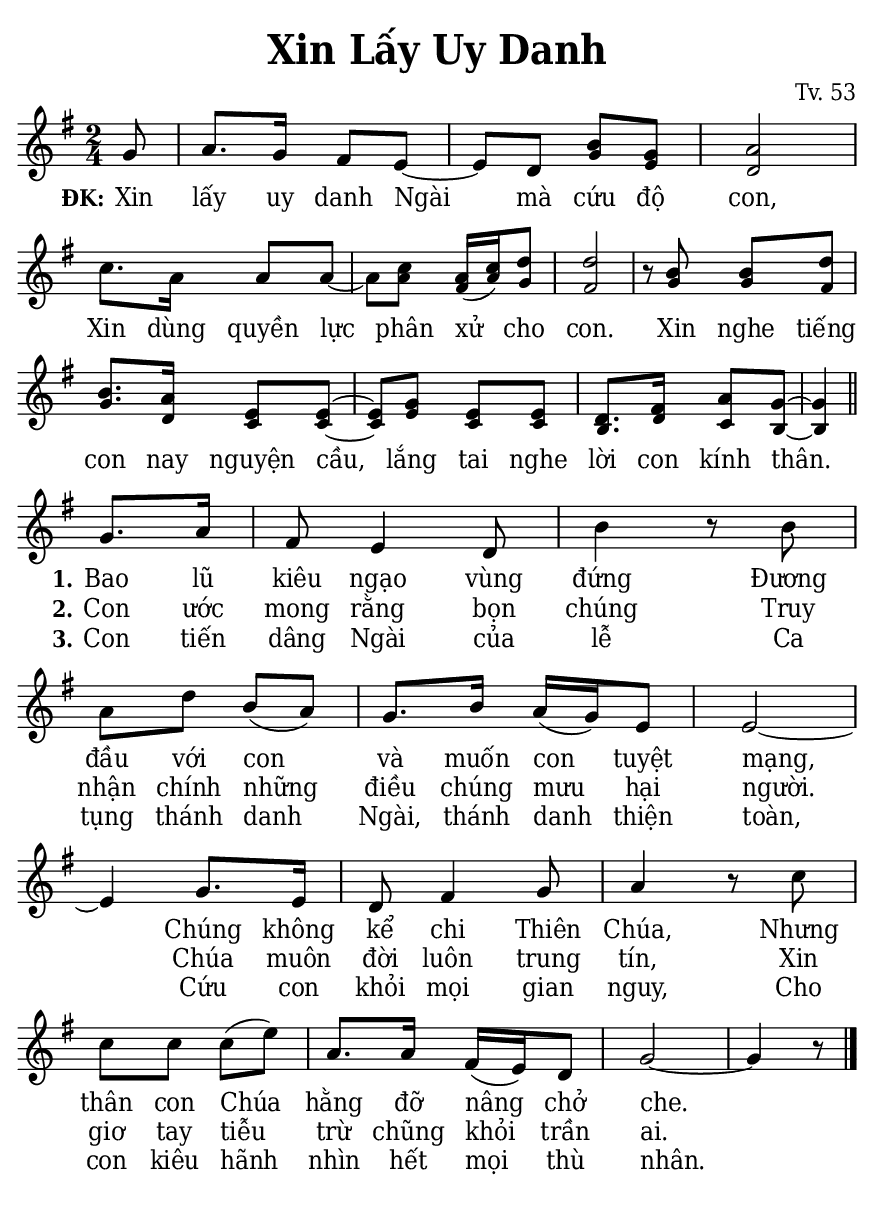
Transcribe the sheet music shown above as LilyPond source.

% Cài đặt chung\
\version "2.22.1"
\include "english.ly"

\header {
  title = \markup { \fontsize #1 "Xin Lấy Uy Danh" }
  composer = "Tv. 53"
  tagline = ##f
}

% Nhạc phiên khúc
nhacPhienKhucSop = \relative c'' {
  \partial 8 g8 |
  a8. g16 fs8 e ~ |
  e d b' g |
  a2 |
  c8. a16 a8 a ~ |
  a c a16 (c) d8 |
  d2 |
  r8 b b d |
  b8. a16 e8 e ~ |
  e g e e |
  d8. fs16 a8 g ~ |
  g4 \bar "||" \break
  
  g8. a16 |
  fs8 e4 d8 |
  b'4 r8 b |
  a d b (a) |
  g8. b16 a (g) e8 |
  e2 ~ |
  e4 g8. e16 |
  d8 fs4 g8 |
  a4 r8 c |
  c c c (e) |
  a,8. a16 fs (e) d8 |
  g2 ~ |
  g4 r8 \bar "|."
}

nhacPhienKhucAlto = \relative c'' {
  g8 |
  a8. g16 fs8 e ~ |
  e d g e |
  d2 |
  c'8. a16 a8 a ~ |
  a a fs16 (a) g8 |
  fs2 |
  r8 g g fs |
  g8. d16 c8 c ~ |
  c e c c |
  b8. d16 c8 b ~ |
  b4
}

% Lời phiên khúc
loiPhienKhucSop = \lyrics {
  \set stanza = "ĐK:"
  Xin lấy uy danh Ngài mà cứu độ con,
  Xin dùng quyền lực phân xử cho con.
  Xin nghe tiếng con nay nguyện cầu,
  lắng tai nghe lời con kính thân.
  <<
    {
      \set stanza = "1."
      Bao lũ kiêu ngạo vùng đứng
      Đương đầu với con và muốn con tuyệt mạng,
      Chúng không kể chi Thiên Chúa,
      Nhưng thân con Chúa hằng đỡ nâng chở che.
    }
    \new Lyrics {
	    \set associatedVoice = "beSop"
	    \set stanza = "2."
	    Con ước mong rằng bọn chúng
	    Truy nhận chính những điều chúng mưu hại người.
	    Chúa muôn đời luôn trung tín,
	    Xin giơ tay tiễu trừ chũng khỏi trần ai.
    }
    \new Lyrics {
	    \set associatedVoice = "beSop"
	    \set stanza = "3."
	    Con tiến dâng Ngài của lễ
	    Ca tụng thánh danh Ngài,
	    thánh danh thiện toàn,
	    Cứu con khỏi mọi gian nguy,
	    Cho con kiêu hãnh nhìn hết mọi thù nhân.
    }
  >>
}

% Dàn trang
\paper {
  #(set-paper-size "a5")
  top-margin = 3\mm
  bottom-margin = 3\mm
  left-margin = 3\mm
  right-margin = 3\mm
  indent = #0
  #(define fonts
	 (make-pango-font-tree "Deja Vu Serif Condensed"
	 		       "Deja Vu Serif Condensed"
			       "Deja Vu Serif Condensed"
			       (/ 20 20)))
  print-page-number = ##f
  system-system-spacing = #'((basic-distance . 0.1) (padding . 2))
}

TongNhip = {
  \key g \major \time 2/4
  \set Timing.beamExceptions = #'()
  \set Timing.baseMoment = #(ly:make-moment 1/4)
}

% Đổi kích thước nốt cho bè phụ
notBePhu =
#(define-music-function (font-size music) (number? ly:music?)
   (for-some-music
     (lambda (m)
       (if (music-is-of-type? m 'rhythmic-event)
           (begin
             (set! (ly:music-property m 'tweaks)
                   (cons `(font-size . ,font-size)
                         (ly:music-property m 'tweaks)))
             #t)
           #f))
     music)
   music)

\score {
  \new ChoirStaff <<
    \new Staff \with {
        \consists "Merge_rests_engraver"
        printPartCombineTexts = ##f
      }
      <<
      \new Voice \TongNhip \partCombine 
        \nhacPhienKhucSop
        \notBePhu -1 { \nhacPhienKhucAlto }
      \new NullVoice = beSop \nhacPhienKhucSop
      \new Lyrics \lyricsto beSop \loiPhienKhucSop
      >>
  >>
  \layout {
    \override Lyrics.LyricSpace.minimum-distance = #2
    \override Score.BarNumber.break-visibility = ##(#f #f #f)
    \override Score.SpacingSpanner.uniform-stretching = ##t
  } 
}
